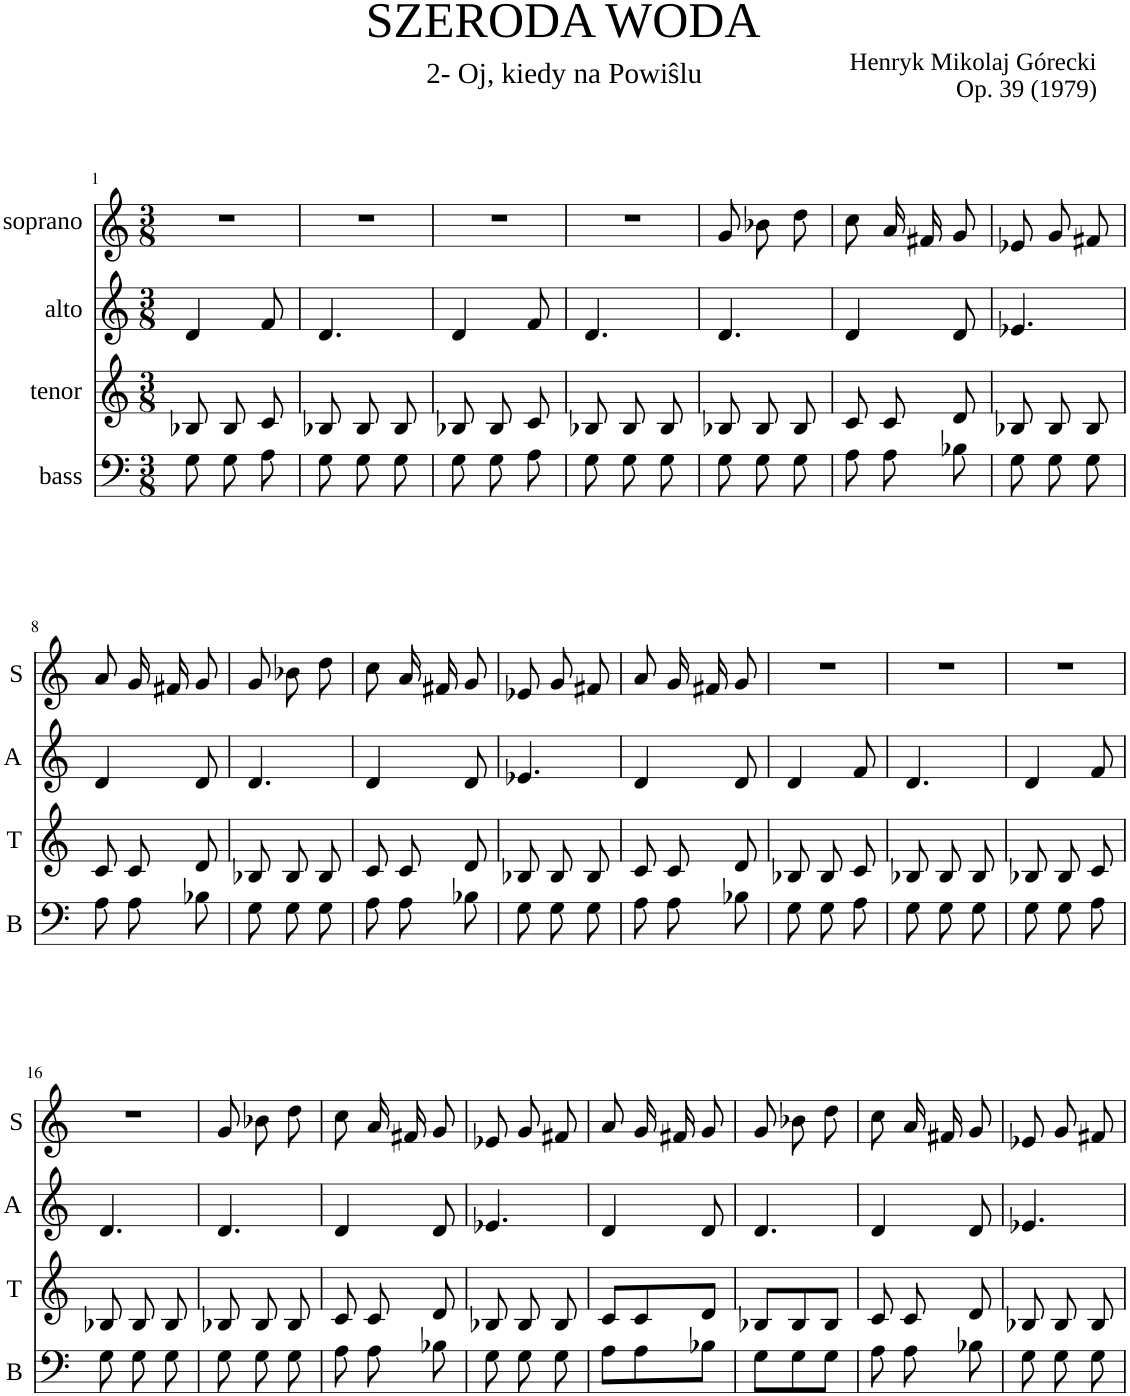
**kern	**kern	**kern	**kern
*part4	*part3	*part2	*part1
*staff4	*staff3	*staff2	*staff1
*I"bass	*I"tenor	*I"alto	*I"soprano
*I'B	*I'T	*I'A	*I'S
*clefF4	*clefG2	*clefG2	*clefG2
*k[]	*k[]	*k[]	*k[]
*M3/8	*M3/8	*M3/8	*M3/8
=1	=1	=1	=1
8G\	8B-X/	4d/	4.r
8G\	8B-/	.	.
8A\	8c/	8f/	.
=2	=2	=2	=2
8G\	8B-X/	4.d/	4.r
8G\	8B-/	.	.
8G\	8B-/	.	.
=3	=3	=3	=3
8G\	8B-X/	4d/	4.r
8G\	8B-/	.	.
8A\	8c/	8f/	.
=4	=4	=4	=4
8G\	8B-X/	4.d/	4.r
8G\	8B-/	.	.
8G\	8B-/	.	.
=5	=5	=5	=5
8G\	8B-X/	4.d/	8g\L
8G\	8B-/	.	8b-X\
8G\	8B-/	.	8dd\J
=6	=6	=6	=6
8A\	8c/	4d/	8cc/L
8A\	8c/	.	16a/L
.	.	.	16f#X/J
8B-X\	8d/	8d/	8g/J
=7	=7	=7	=7
8G\	8B-X/	4.e-X/	8e-X/L
8G\	8B-/	.	8g/
8G\	8B-/	.	8f#X/J
!!LO:LB:g=z
=8	=8	=8	=8
8A\	8c/	4d/	8a/L
8A\	8c/	.	16g/L
.	.	.	16f#X/J
8B-X\	8d/	8d/	8g/J
=9	=9	=9	=9
8G\	8B-X/	4.d/	8g\L
8G\	8B-/	.	8b-X\
8G\	8B-/	.	8dd\J
=10	=10	=10	=10
8A\	8c/	4d/	8cc/L
8A\	8c/	.	16a/L
.	.	.	16f#X/J
8B-X\	8d/	8d/	8g/J
=11	=11	=11	=11
8G\	8B-X/	4.e-X/	8e-X/L
8G\	8B-/	.	8g/
8G\	8B-/	.	8f#X/J
=12	=12	=12	=12
8A\	8c/	4d/	8a/L
8A\	8c/	.	16g/L
.	.	.	16f#X/J
8B-X\	8d/	8d/	8g/J
=13	=13	=13	=13
8G\	8B-X/	4d/	4.r
8G\	8B-/	.	.
8A\	8c/	8f/	.
=14	=14	=14	=14
8G\	8B-X/	4.d/	4.r
8G\	8B-/	.	.
8G\	8B-/	.	.
=15	=15	=15	=15
8G\	8B-X/	4d/	4.r
8G\	8B-/	.	.
8A\	8c/	8f/	.
!!LO:LB:g=z
=16	=16	=16	=16
8G\	8B-X/	4.d/	4.r
8G\	8B-/	.	.
8G\	8B-/	.	.
=17	=17	=17	=17
8G\	8B-X/	4.d/	8g\L
8G\	8B-/	.	8b-X\
8G\	8B-/	.	8dd\J
=18	=18	=18	=18
8A\	8c/	4d/	8cc/L
8A\	8c/	.	16a/L
.	.	.	16f#X/J
8B-X\	8d/	8d/	8g/J
=19	=19	=19	=19
8G\	8B-X/	4.e-X/	8e-X/L
8G\	8B-/	.	8g/
8G\	8B-/	.	8f#X/J
=20	=20	=20	=20
8A\L	8c/L	4d/	8a/L
8A\	8c/	.	16g/L
.	.	.	16f#X/J
8B-X\J	8d/J	8d/	8g/J
=21	=21	=21	=21
8G\L	8B-X/L	4.d/	8g\L
8G\	8B-/	.	8b-X\
8G\J	8B-/J	.	8dd\J
=22	=22	=22	=22
8A\	8c/	4d/	8cc/L
8A\	8c/	.	16a/L
.	.	.	16f#X/J
8B-X\	8d/	8d/	8g/J
=23	=23	=23	=23
8G\	8B-X/	4.e-X/	8e-X/L
8G\	8B-/	.	8g/
8G\	8B-/	.	8f#X/J
=	=	=	=
*-	*-	*-	*-
